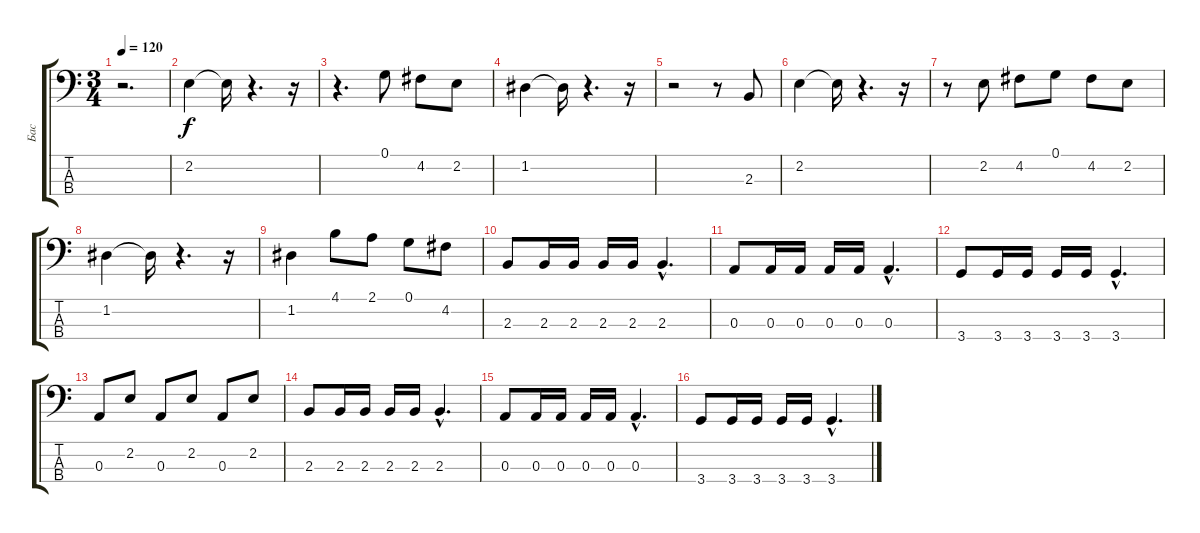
\track ("Бас" "Бас") {instrument electricbassfinger}
\staff {score tabs}
\tuning (G2 D2 A1 E1) {hide}
\ts (3 4)
\tempo 120
\clef f4
\ks c
r.2{d dy f instrument electricbassfinger} |
2.2.4{volume 16 balance 8} 2.2{t}.16 r.4{d} r.16 |
r.4{d} 0.1.8 4.2.8 2.2.8 |
1.2.4 1.2{t}.16 r.4{d} r.16 |
r.2 r.8 2.3.8 |
2.2.4 2.2{t}.16 r.4{d} r.16 |
r.8 2.2.8 4.2.8 0.1.8 4.2.8 2.2.8 |
1.2.4 1.2{t}.16 r.4{d} r.16 |
1.2.4 4.1.8 2.1.8 0.1.8 4.2.8 |
2.3.8 2.3.16 2.3.16 2.3.16 2.3.16 2.3{hac}.4{d} |
0.3.8 0.3.16 0.3.16 0.3.16 0.3.16 0.3{hac}.4{d} |
3.4.8 3.4.16 3.4.16 3.4.16 3.4.16 3.4{hac}.4{d} |
0.3.8 2.2.8 0.3.8 2.2.8 0.3.8 2.2.8 |
2.3.8 2.3.16 2.3.16 2.3.16 2.3.16 2.3{hac}.4{d} |
0.3.8 0.3.16 0.3.16 0.3.16 0.3.16 0.3{hac}.4{d} |
3.4.8 3.4.16 3.4.16 3.4.16 3.4.16 3.4{hac}.4{d}
